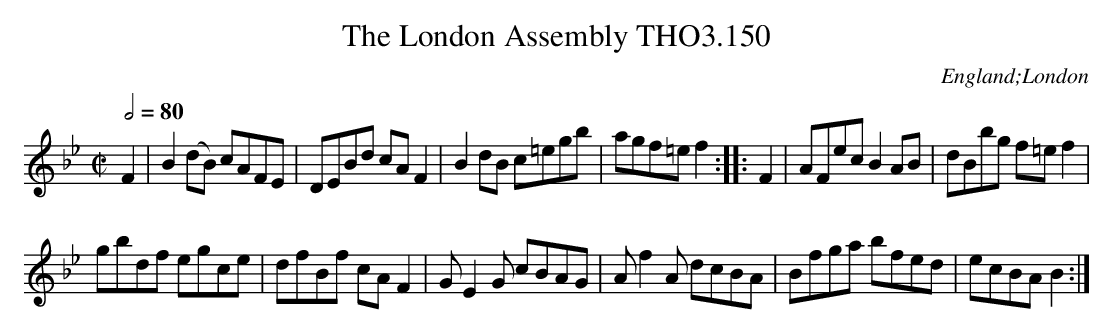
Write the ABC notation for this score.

X:1
T:London Assembly THO3.150, The
O:England;London
M:C|
L:1/8
Q:1/2=80
K:Bb
F2|B2 (dB) cAFE|DEBd cA F2|B2 dB c=egb|agf=e f2::F2|AFec B2 AB|dBbg f=e f2|
gbdf egce|dfBf cA F2|G E2 G cBAG|A f2 A dcBA|Bfga bfed|ecBA B2:|
